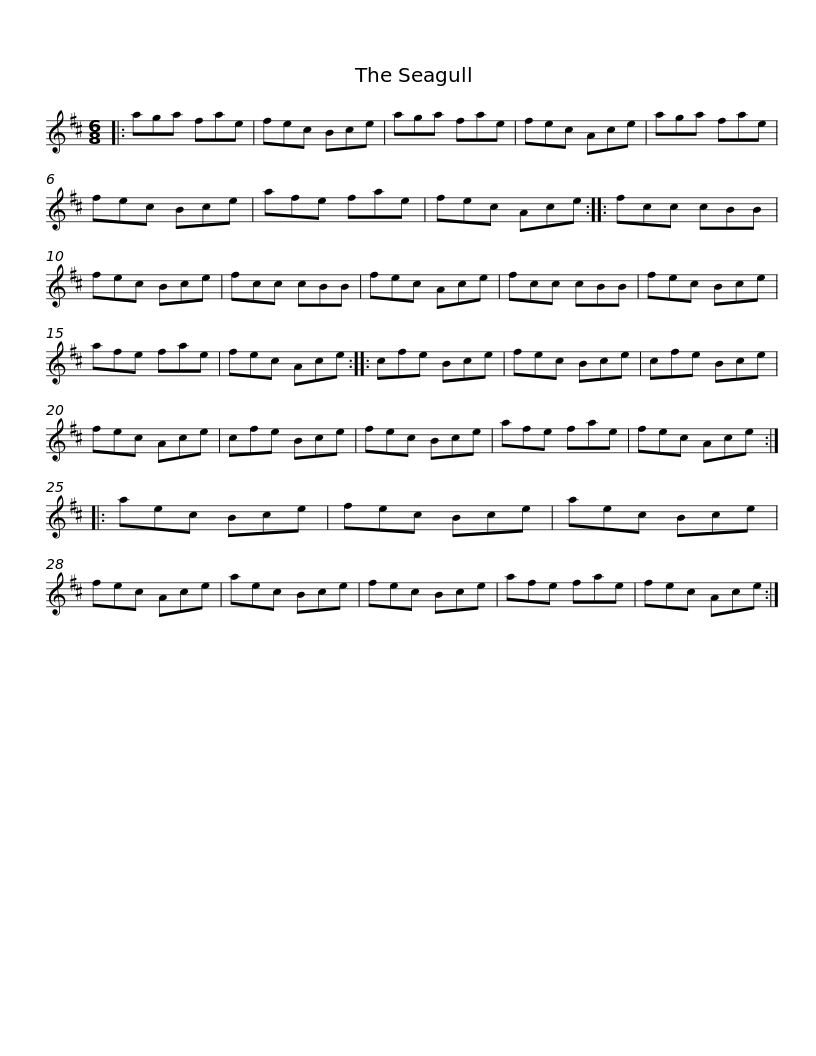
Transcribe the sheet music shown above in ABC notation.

X:1
L:1/8
M:6/8
I:linebreak $
K:D
V:1 treble
V:1
|: aga fae | fec Bce | aga fae | fec Ace | aga fae | %5
 fec Bce | afe fae |$ fec Ace :: fcc cBB | fec Bce | %10
 fcc cBB | fec Ace | fcc cBB | fec Bce |$ afe fae | %15
 fec Ace :: cfe Bce | fec Bce | cfe Bce | fec Ace | %20
 cfe Bce |$ fec Bce | afe fae | fec Ace :: aec Bce | %25
 fec Bce | aec Bce | fec Ace |$ aec Bce | fec Bce | %30
 afe fae | fec Ace :| %32
